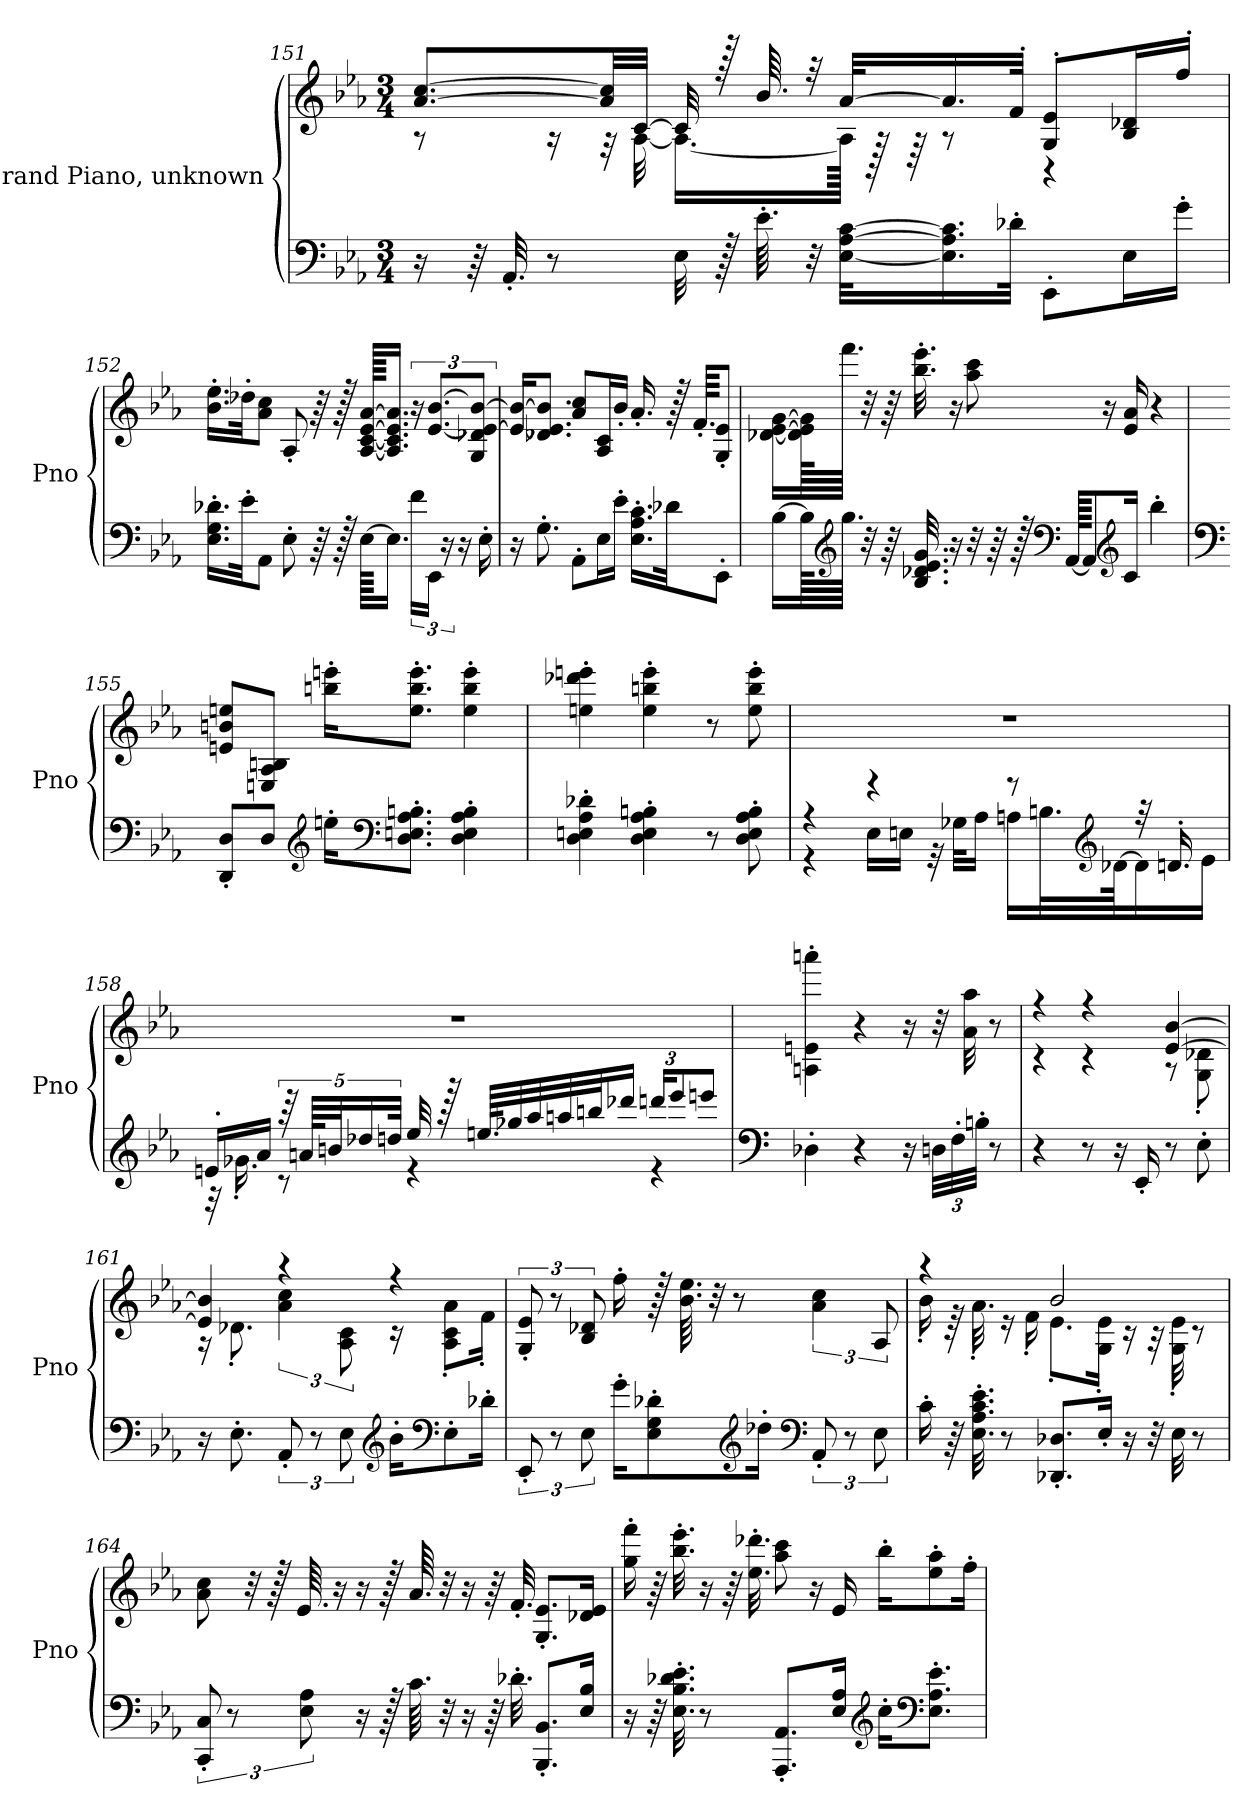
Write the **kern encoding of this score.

**kern	**kern
*part1	*part1
*staff2	*staff1
*I"Grand Piano, unknown	*
*I'Pno	*
!!LO:LB:g=z
*clefF4	*clefG2
*k[b-e-a-]	*k[b-e-a-]
*M3/4	*M3/4
=151	=151
*	*^
16r	[8.a-/ [8.cc/L	8r
64r	.	.
32.AA-'/	.	.
8r	.	16r
.	32a-/] 32cc/]LL	32r
.	[32c/JJJ	[32A-\
32E-\	32c/]	16.A-\LL_
128r	128r	.
64.e-'\	64.b-/	.
32r	32r	.
[32E-\ [32A-\ [32c\KLL	[32a-/KLL	128A-\JJkkk]
.	.	128r
.	.	64r
16.E-\] 16.A-\] 16.c\]	16.a-/]	8r
32d-X'\JJk	32f'/JJk	.
8EE-'\L	8G/' 8e-/'L	4r
16E-\L	16B-/ 16d-X/L	.
16g'\JJ	16ff'/JJ	.
*	*v	*v
=152	=152
16.E-\' 16.G\' 16.d-X\'LL	16.b-\' 16.ee-\'LL
32e-'\JK	32dd-X'\JK
8AA-\J	8a-\ 8cc\J
8E-'\	8A-'/
64r	64r
128r	128r
[128E-\KKKLL	[128A-/ [128c/ [128e-/ [128a-/KKKLL
16.E-\JJ]	16.A-/] 16.c/] 16.e-/] 16.a-/]JJ
24f\LL	24r
24EE-\JJ	[12.e-/ [12.b-/L
24r	.
16r	.
.	12G/ 12d-X/ 12e-/_ 12b-/_J
16E-'\	.
!!LO:LB:g=z
=153	=153
16r	16e-/_ 16b-/_KL
8.G'\	8.d-X/ 8.e-/] 8.b-/]J
8AA-'\L	8a-/ 8cc/L
16E-\L	16A-/ 16c/L
16e-'\JJ	16b-'/JJ
16.E-\' 16.A-\' 16.c\'LL	16.a-'/
32d-X\JK	128r
.	64.f'/KKKL
8EE-'\J	8G/' 8e-/'J
=154	=154
[16B-\LL	[16d-X\ [16e-\ [16g\LL
128B-\KLL]	128d-\] 128e-\] 128g\]KLL
*clefG2	*
64.gg\JJJJ	64.fff\JJJJ
32r	32r
64r	64r
32.B-/ 32.d-X/ 32.e-/ 32.g/	32.bb-\' 32.eee-\'
16r	16r
32r	8aa-\ 8ccc\
64r	.
128r	.
*clefF4	*
[128AA-/KKKKL	.
8AA-/]	.
.	16r
*clefG2	*
16c/Jk	16e-/ 16a-/
4bb-'\	4r
!!LO:PB:g=z
=155	=155
*clefF4	*
8DD/' 8D/'L	8en/ 8bn/ 8een/L
8D/J	8En/ 8A-/ 8Bn/J
*clefG2	*
16een'\KL	16bbn\' 16eeen\'KL
*clefF4	*
8.D\' 8.En\' 8.A-\' 8.Bn\'J	8.ee\' 8.bb\' 8.eee\'J
4D\' 4E\' 4A-\' 4B\'	4ee\' 4bb\' 4eee\'
=156	=156
4D\' 4En\' 4A-\' 4d-X\'	4een\' 4ddd-X\' 4eeen\'
4D\' 4E\' 4A-\' 4Bn\'	4ee\' 4bbn\' 4eee\'
8r	8r
8D\' 8E\' 8A-\' 8B\'	8ee\' 8bb\' 8eee\'
=157	=157
*^	*
4r	4r	2.r
4r	16E-\LL	.
.	16En\JJ	.
.	32r	.
.	32G-X\KLL	.
.	16A-\JJ	.
8r	16An\LL	.
.	32.Bn\L	.
*clefG2	*	*
.	[64d-X\JK	.
32r	16d-\]	.
16.dn'/	.	.
.	16e-\JJ	.
!!LO:LB:g=z
=158	=158	=158
16en'/LL	32r	2.r
.	16.g-X'\	.
16a-/JJ	.	.
80r	8r	.
80an/KLLL	.	.
40bn/J	.	.
20dd-X/	.	.
40ddn/JJk	.	.
32ee-/	4r	.
128r	.	.
64.een/KLLL	.	.
32gg-X/	.	.
32aa-/	.	.
32aan/	.	.
32bbn/J	.	.
16ddd-X/JJ	.	.
*Xbrackettup	*	*
24dddn/KL	4r	.
12eee-/	.	.
8eeen/J	.	.
*v	*v	*
=159	=159
*clefF4	*
4D-X'\	4An\' 4en\' 4aaan\'
4r	4r
16r	16r
48Dn\LLL	32r
48F'\	.
.	32a-\ 32aa-\
48Bn'\JJJ	.
8r	8r
!!LO:LB:g=z
=160	=160
*	*^
4r	4r	4r
8r	4r	4r
16r	.	.
16EE-'/	.	.
8r	[4e-/ [4b-/	8r
8E-'\	.	8G\' 8d-X\'
=161	=161	=161
16r	4e-/] 4b-/]	16r
8.E-'\	.	8.d-X'\
*brackettup	*	*
12AA-'/	4r	6a-\ 6cc\
12r	.	.
12E-\	.	12A-\ 12c\
*clefG2	*	*
16b-'\KL	4r	16r
*clefF4	*	*
8E-'\	.	8A-\' 8c\' 8a-\'L
16d-X'\Jk	.	16f'\Jk
*	*v	*v
=162	=162
12EE-'/	12G/' 12e-/'
12r	12r
12E-\	12B-/ 12d-X/
16g'\KL	16ff'\
8E-\' 8G\' 8d-X\'	128r
.	64.b-\ 64.ee-\
.	32r
.	8r
*clefG2	*
16dd-X'\Jk	.
*clefF4	*
12AA-'/	6a-\ 6cc\
12r	.
12E-\	12A-/
!!LO:LB:g=z
=163	=163
*	*^
16c'\	4r	16b-'\
64r	.	64r
32.E-\' 32.A-\' 32.c\' 32.e-\'	.	32.a-'\
8r	.	16r
.	.	16f'\
8.DD-X/' 8.D-X/'L	2b-/	8.e-'\L
16E-'/Jk	.	16G\' 16e-\'Jk
16r	.	16r
32r	.	32r
32E-\	.	32G\' 32e-\'
8r	.	8r
*	*v	*v
=164	=164
12CC/' 12C/'	8a-\ 8cc\
12r	.
.	32r
.	128r
.	64.e-/
12E-\ 12A-\	.
.	16r
16r	16r
128r	128r
64.c\	64.a-/
32r	32r
16r	16r
64r	64r
32.d-X'\	32.f'/
8.BBB-/' 8.BB-/'L	8.G/' 8.e-/'L
16E-/ 16B-/Jk	16d-X/ 16e-/Jk
!!LO:LB:g=z
=165	=165
16r	16gg\' 16fff\'
64r	64r
32.E-\' 32.B-\' 32.d-X\' 32.e-\'	32.bb-\' 32.eee-\'
8r	16r
.	64r
.	32.ee-\' 32.ddd-X\'
8.AAA-/' 8.AA-/'L	8aa-\ 8ccc\
.	16r
16E-/ 16A-/Jk	16e-/
*clefG2	*
16cc'\KL	16bb-'\KL
*clefF4	*
8.E-\' 8.A-\' 8.e-\'J	8ee-\' 8aa-\'
.	16ff'\Jk
=	=
*-	*-
